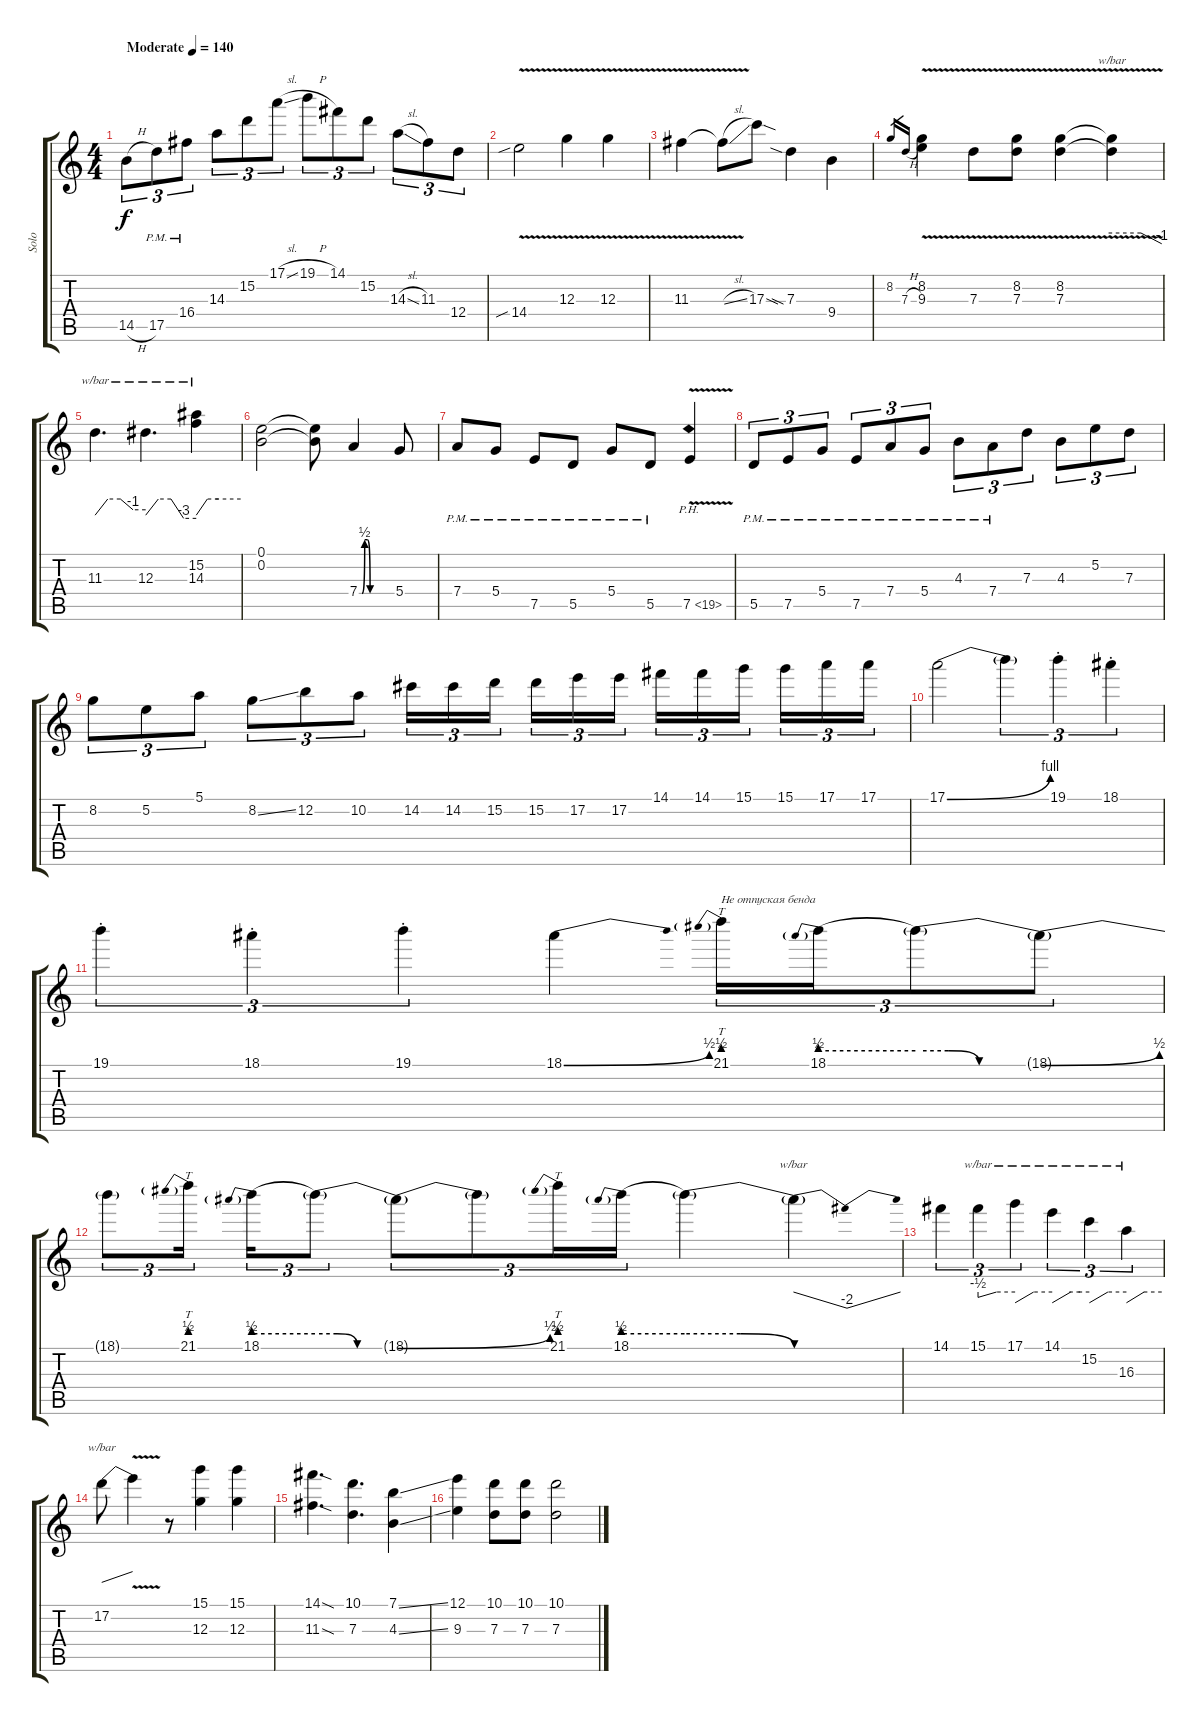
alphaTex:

\track ("Solo" "Solo") {instrument distortionguitar}
\staff {score tabs}
\tuning (E4 B3 G3 D3 A2 E2) {hide}
\ts (4 4)
\tempo (140 "Moderate")
\clef g2
\ks c
14.5{h}.8{tu (3 2) dy f instrument distortionguitar} 17.5{pm}.8{tu (3 2)} 16.4{pm}.8{tu (3 2)} 14.3.8{tu (3 2)} 15.2.8{tu (3 2)} 17.1{sl}.8{tu (3 2)} 19.1{h}.8{tu (3 2)} 14.1.8{tu (3 2)} 15.2.8{tu (3 2)} 14.3{sl}.8{tu (3 2)} 11.3.8{tu (3 2)} 12.4.8{tu (3 2)} |
14.4{v sib}.2 12.3{v}.4 12.3{v}.4 |
11.3{v}.4 11.3{sl t}.8 17.3{sod}.8 7.3{sia}.4 9.4.4 |
8.2.16{gr} 7.3{h}.16{gr} (8.2 9.3{v}).4 7.3{v}.8 (8.2 7.3{v}).8 (8.2 7.3{v}).4 (8.2{t} 7.3{t}).4{tbe (custom default 0 0 35 0 60 -4)} |
11.3.4{d tbe (custom default 0 -8 15 0 30 0 45 -4 60 -4)} 12.3.4{d tbe (custom default 0 -8 15 0 30 0 45 -12 60 -12)} (15.2 14.3).4{tbe (custom default 0 -8 15 0 30 0 60 0)} |
(0.1 0.2).2 (0.1{t} 0.2{t}).8 7.4{be (custom 0 0 5 0 10 2 15 2 20 0 30 0 60 0)}.4 5.4.8 |
7.4{pm}.8 5.4{pm}.8 7.5{pm}.8 5.5{pm}.8 5.4{pm}.8 5.5{pm}.8 7.5{ph 12 v}.4 |
5.5{pm}.8{tu (3 2)} 7.5{pm}.8{tu (3 2)} 5.4{pm}.8{tu (3 2)} 7.5{pm}.8{tu (3 2)} 7.4{pm}.8{tu (3 2)} 5.4{pm}.8{tu (3 2)} 4.3{pm}.8{tu (3 2)} 7.4{pm}.8{tu (3 2)} 7.3.8{tu (3 2)} 4.3.8{tu (3 2)} 5.2.8{tu (3 2)} 7.3.8{tu (3 2)} |
8.2.8{tu (3 2)} 5.2.8{tu (3 2)} 5.1.8{tu (3 2)} 8.2{ss}.8{tu (3 2)} 12.2.8{tu (3 2)} 10.2.8{tu (3 2)} 14.2.16{tu (3 2)} 14.2.16{tu (3 2)} 15.2.16{tu (3 2) beam splitsecondary} 15.2.16{tu (3 2)} 17.2.16{tu (3 2)} 17.2.16{tu (3 2)} 14.1.16{tu (3 2)} 14.1.16{tu (3 2)} 15.1.16{tu (3 2) beam splitsecondary} 15.1.16{tu (3 2)} 17.1.16{tu (3 2)} 17.1.16{tu (3 2)} |
17.1{be (bend 0 0 60 4)}.2 17.1{t}.4{tu (3 2)} 19.1{st}.4{tu (3 2)} 18.1{st}.4{tu (3 2)} |
19.1{st}.4{tu (3 2)} 18.1{st}.4{tu (3 2)} 19.1{st}.4{tu (3 2)} 18.1{be (bend 0 0 60 2)}.4 21.1{be (prebend 0 2 60 2)}.16{tt tu (3 2) txt "Не отпуская бенда"} 18.1{be (prebend 0 2 60 2)}.16{tu (3 2)} 18.1{be (custom 0 2 15 2 30 0 60 0) t}.8{tu (3 2)} 18.1{be (bend 0 0 60 2) t}.8{tu (3 2)} |
18.1{t}.8{tu (3 2)} 21.1{be (prebend 0 2 60 2)}.16{tt tu (3 2) beam splitsecondary} 18.1{be (prebend 0 2 60 2)}.16{tu (3 2)} 18.1{be (custom 0 2 15 2 30 0 60 0) t}.8{tu (3 2)} 18.1{be (bend 0 0 60 2) t}.8{tu (3 2)} 18.1{t}.8{tu (3 2)} 21.1{be (prebend 0 2 60 2)}.16{tt tu (3 2)} 18.1{be (prebend 0 2 60 2)}.16{tu (3 2)} 18.1{be (custom 0 2 15 2 30 0 60 0) t}.4 18.1{t}.4{tbe (dip default 0 0 45 -8 60 0)} |
14.1.4{tu (3 2)} 15.1.4{tu (3 2) tbe (custom default 0 -2 30 0 60 0)} 17.1.4{tu (3 2) tbe (custom default 0 -4 30 0 60 0)} 14.1.4{tu (3 2) tbe (custom default 0 -4 30 0 45 0 60 0)} 15.2.4{tu (3 2) tbe (custom default 0 -4 30 0 60 0)} 16.3.4{tu (3 2) tbe (custom default 0 -4 30 0 60 0)} |
17.2.8{tbe (dive default 0 -4 60 0)} 17.2{v t}.4 r.8 (15.1 12.3).4 (15.1 12.3).4 |
(14.1{sod} 11.3{sod}).4{d} (10.1 7.3).4{d} (7.1{ss} 4.3{ss}).4 |
(12.1 9.3).4 (10.1 7.3).8 (10.1 7.3).8 (10.1 7.3).2
